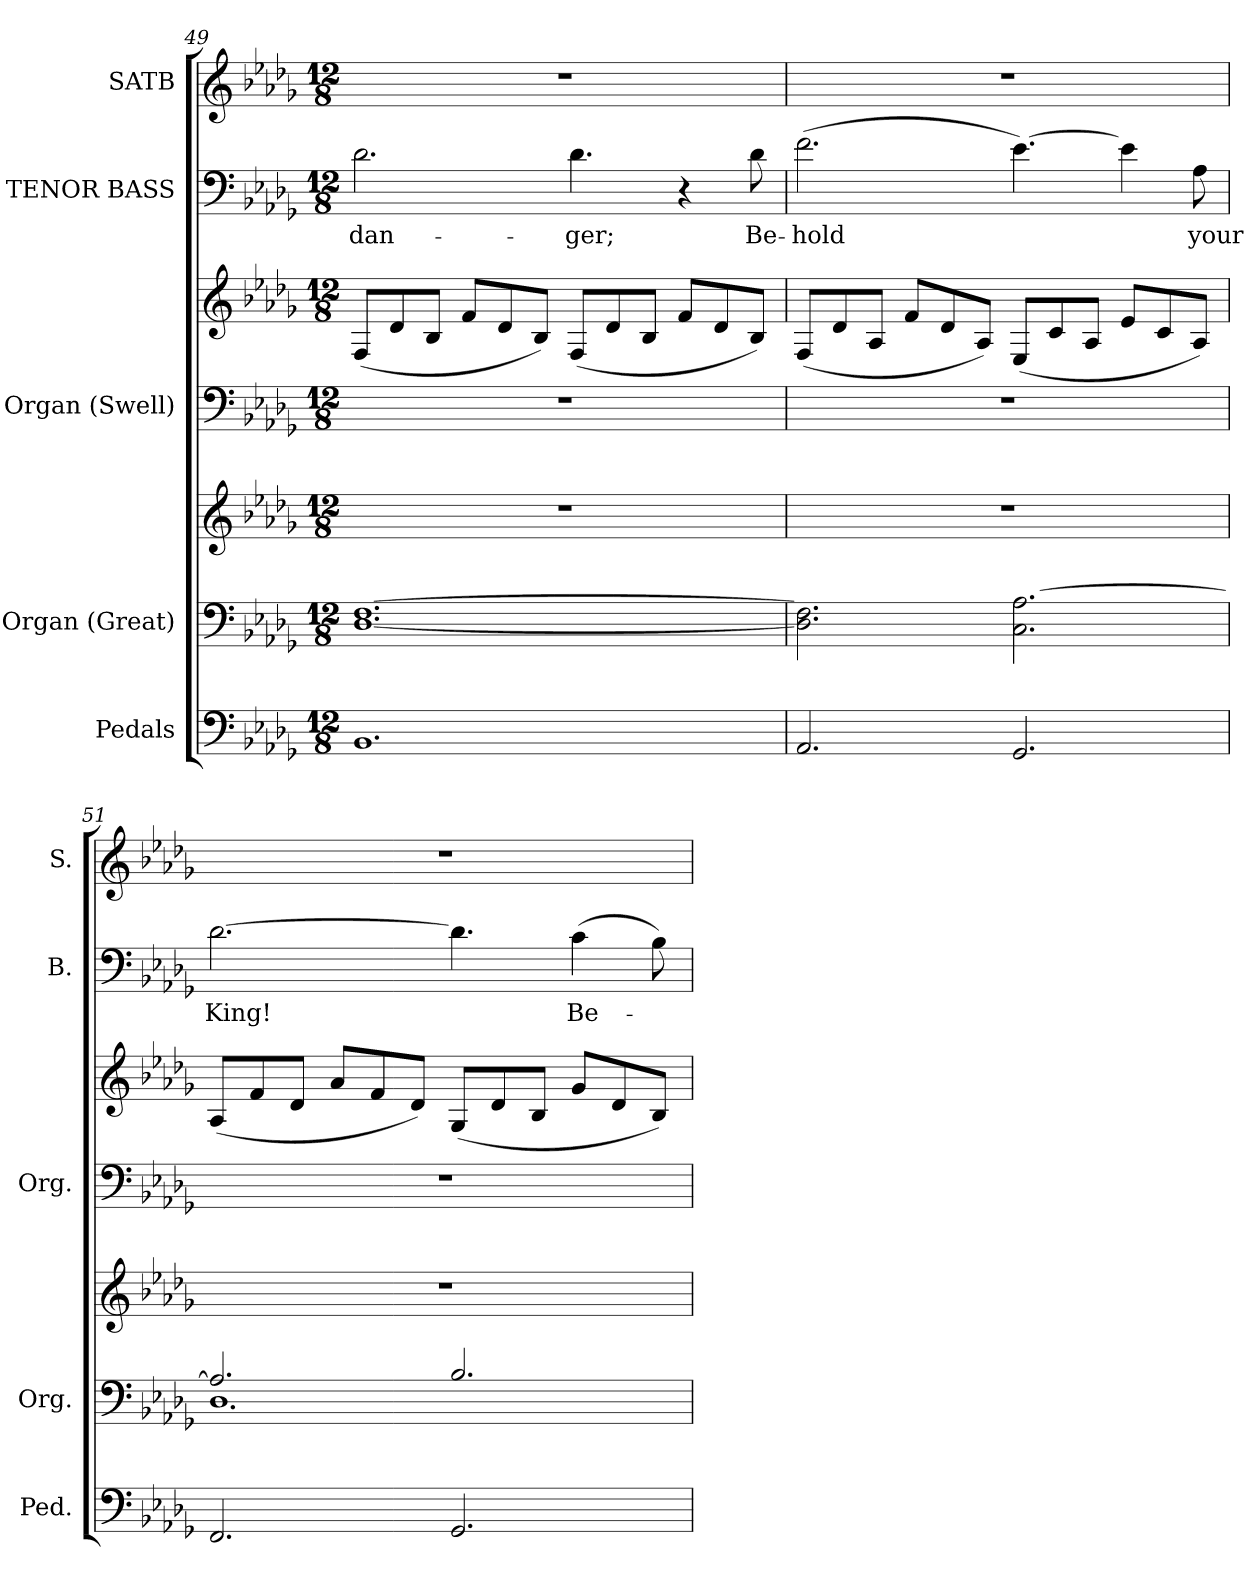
**kern	**kern	**kern	**kern	**kern	**kern	**text	**kern
*part5	*part4	*part4	*part3	*part3	*part2	*part2	*part1
*staff7	*staff6	*staff5	*staff4	*staff3	*staff2	*staff2	*staff1
*I"Pedals	*I"Organ (Great)	*	*I"Organ (Swell)	*	*I"TENOR BASS	*	*I"SATB
*I'Ped.	*I'Org.	*	*I'Org.	*	*I'B.	*	*I'S.
!!LO:LB:g=z
*clefF4	*clefF4	*clefG2	*clefF4	*clefG2	*clefF4	*	*clefG2
*k[b-e-a-d-g-]	*k[b-e-a-d-g-]	*k[b-e-a-d-g-]	*k[b-e-a-d-g-]	*k[b-e-a-d-g-]	*k[b-e-a-d-g-]	*	*k[b-e-a-d-g-]
*D-:	*D-:	*D-:	*D-:	*D-:	*D-:	*	*D-:
*M12/8	*M12/8	*M12/8	*M12/8	*M12/8	*M12/8	*	*M12/8
=49	=49	=49	=49	=49	=49	=49	=49
!	!	!LO:N:vis=1	!LO:N:vis=1	!	!	!	!
!	!	!	!	!	!	!LO:LY:b:color=#000000	!LO:N:vis=1
1.BB-i	[<1.D-i [>1.Fi	1.r	1.r	(8Fi/L	2.d-i\	dan-	1.r
.	.	.	.	8d-i/	.	.	.
.	.	.	.	8B-i/J	.	.	.
.	.	.	.	8fi/L	.	.	.
.	.	.	.	8d-i/	.	.	.
.	.	.	.	8B-i/J)	.	.	.
!	!	!	!	!	!	!LO:LY:b:color=#000000	!
.	.	.	.	(8Fi/L	4.d-i\	-ger;	.
.	.	.	.	8d-i/	.	.	.
.	.	.	.	8B-i/J	.	.	.
.	.	.	.	8fi/L	4r	.	.
.	.	.	.	8d-i/	.	.	.
!	!	!	!	!	!	!LO:LY:b:color=#000000	!
.	.	.	.	8B-i/J)	8d-i\	Be-	.
=50	=50	=50	=50	=50	=50	=50	=50
!	!	!LO:N:vis=1	!LO:N:vis=1	!	!	!	!
!	!	!	!	!	!	!LO:LY:b:color=#000000	!LO:N:vis=1
2.AA-i/	2.D-i\] 2.Fi]	1.r	1.r	(8Fi/L	(2.fi\	-hold	1.r
.	.	.	.	8d-i/	.	.	.
.	.	.	.	8A-i/J	.	.	.
.	.	.	.	8fi/L	.	.	.
.	.	.	.	8d-i/	.	.	.
.	.	.	.	8A-i/J)	.	.	.
2.GG-i/	2.Ci\ [>2.A-i	.	.	(8E-i/L	[>4.e-i\)	.	.
.	.	.	.	8ci/	.	.	.
.	.	.	.	8A-i/J	.	.	.
.	.	.	.	8e-i/L	4e-i\]	.	.
.	.	.	.	8ci/	.	.	.
!	!	!	!	!	!	!LO:LY:b:color=#000000	!
.	.	.	.	8A-i/J)	8A-i\	your	.
=51	=51	=51	=51	=51	=51	=51	=51
*	*^	*	*	*	*	*	*
!	!	!	!LO:N:vis=1	!LO:N:vis=1	!	!	!	!
!	!	!	!	!	!	!	!LO:LY:b:color=#000000	!LO:N:vis=1
2.FFi/	2.A-i/]	1.D-i	1.r	1.r	(8A-i/L	[>2.d-i\	King!	1.r
.	.	.	.	.	8fi/	.	.	.
.	.	.	.	.	8d-i/J	.	.	.
.	.	.	.	.	8a-i/L	.	.	.
.	.	.	.	.	8fi/	.	.	.
.	.	.	.	.	8d-i/J)	.	.	.
2.GG-i/	2.B-i/	.	.	.	(8G-i/L	4.d-i\]	.	.
.	.	.	.	.	8d-i/	.	.	.
.	.	.	.	.	8B-i/J	.	.	.
!	!	!	!	!	!	!	!LO:LY:b:color=#000000	!
.	.	.	.	.	8g-i/L	(4ci\	Be-	.
.	.	.	.	.	8d-i/	.	.	.
.	.	.	.	.	8B-i/J)	8B-i\)	.	.
*	*v	*v	*	*	*	*	*	*
=	=	=	=	=	=	=	=
*-	*-	*-	*-	*-	*-	*-	*-
